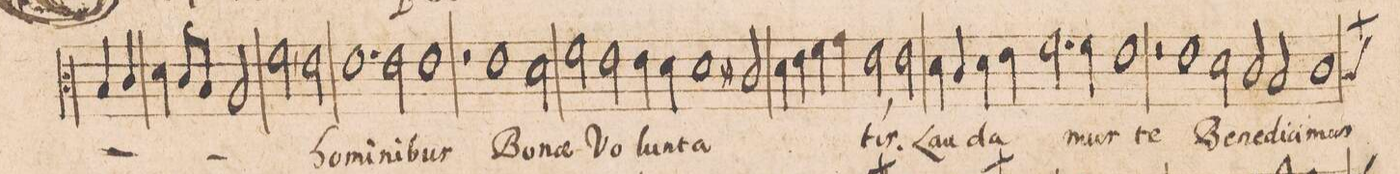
**kern	**text
*I"[ALTVS.]	*
*clefC3	*
*k[]	*
*met(C|)	*
*M2/1	*
4B/	.
4c/	.
=10-	=10-
4d\	.
8c/L	.
8B/J	.
2A/	.
2f,\	.
2e\	ho-
=11-	=11-
1.e\	-mi-
2e\	-ni-
=12-	=12-
1e\	-bus
2r	.
1e\	Bo-
=13-	=13-
2d\	-nae
2f\	Vo-
2e\	.
=14-	=14-
4e\	-lun-
4d\	-ta-
1d\	.
2c#X/	.
=15-	=15-
4d\	.
4e\	.
4f\	.
4g\	.
2e,\	-tis.
2e\	Lau-
=16-	=16-
4d\	-da-
4c/	.
4d\	.
4e\	.
2.f\	.
4f\	-mus
=17-	=17-
1e\	te
2r	.
1e\	Be-
=18-	=18-
2d\	-ne-
2c/	-di-
2B/	-ci-
=19-	=19-
*custos:B	*
1c\	-mus
*-	*-
